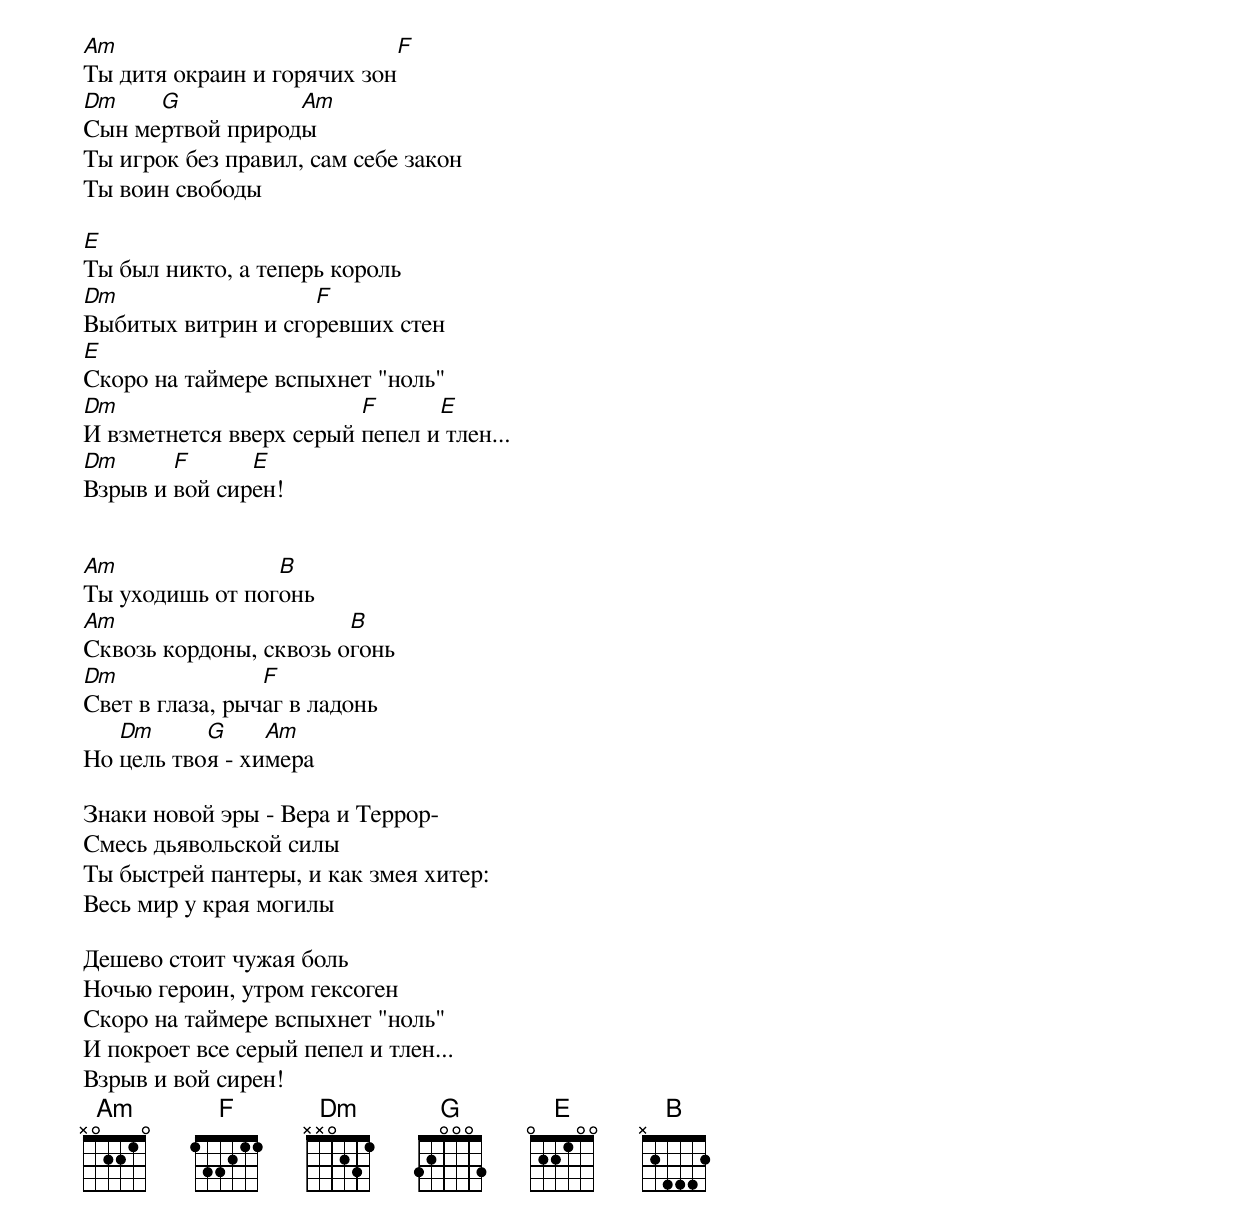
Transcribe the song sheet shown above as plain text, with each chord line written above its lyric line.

Am                          F
Ты дитя окраин и горячих зон
Dm    G           Am
Сын мертвой природы
Ты игрок без правил, сам себе закон
Ты воин свободы

E
Ты был никто, а теперь король
Dm                  F
Выбитых витрин и сгоревших стен
E
Скоро на таймере вспыхнет "ноль"
Dm                       F      E
И взметнется вверх серый пепел и тлен...
Dm      F      E
Взрыв и вой сирен!


Am               B
Ты уходишь от погонь
Am                      B
Сквозь кордоны, сквозь огонь
Dm               F
Свет в глаза, рычаг в ладонь
   Dm      G     Am
Но цель твоя - химера

Знаки новой эры - Вера и Террор-
Смесь дьявольской силы
Ты быстрей пантеры, и как змея хитер:
Весь мир у края могилы

Дешево стоит чужая боль
Ночью героин, утром гексоген
Скоро на таймере вспыхнет "ноль"
И покроет все серый пепел и тлен...
Взрыв и вой сирен!
